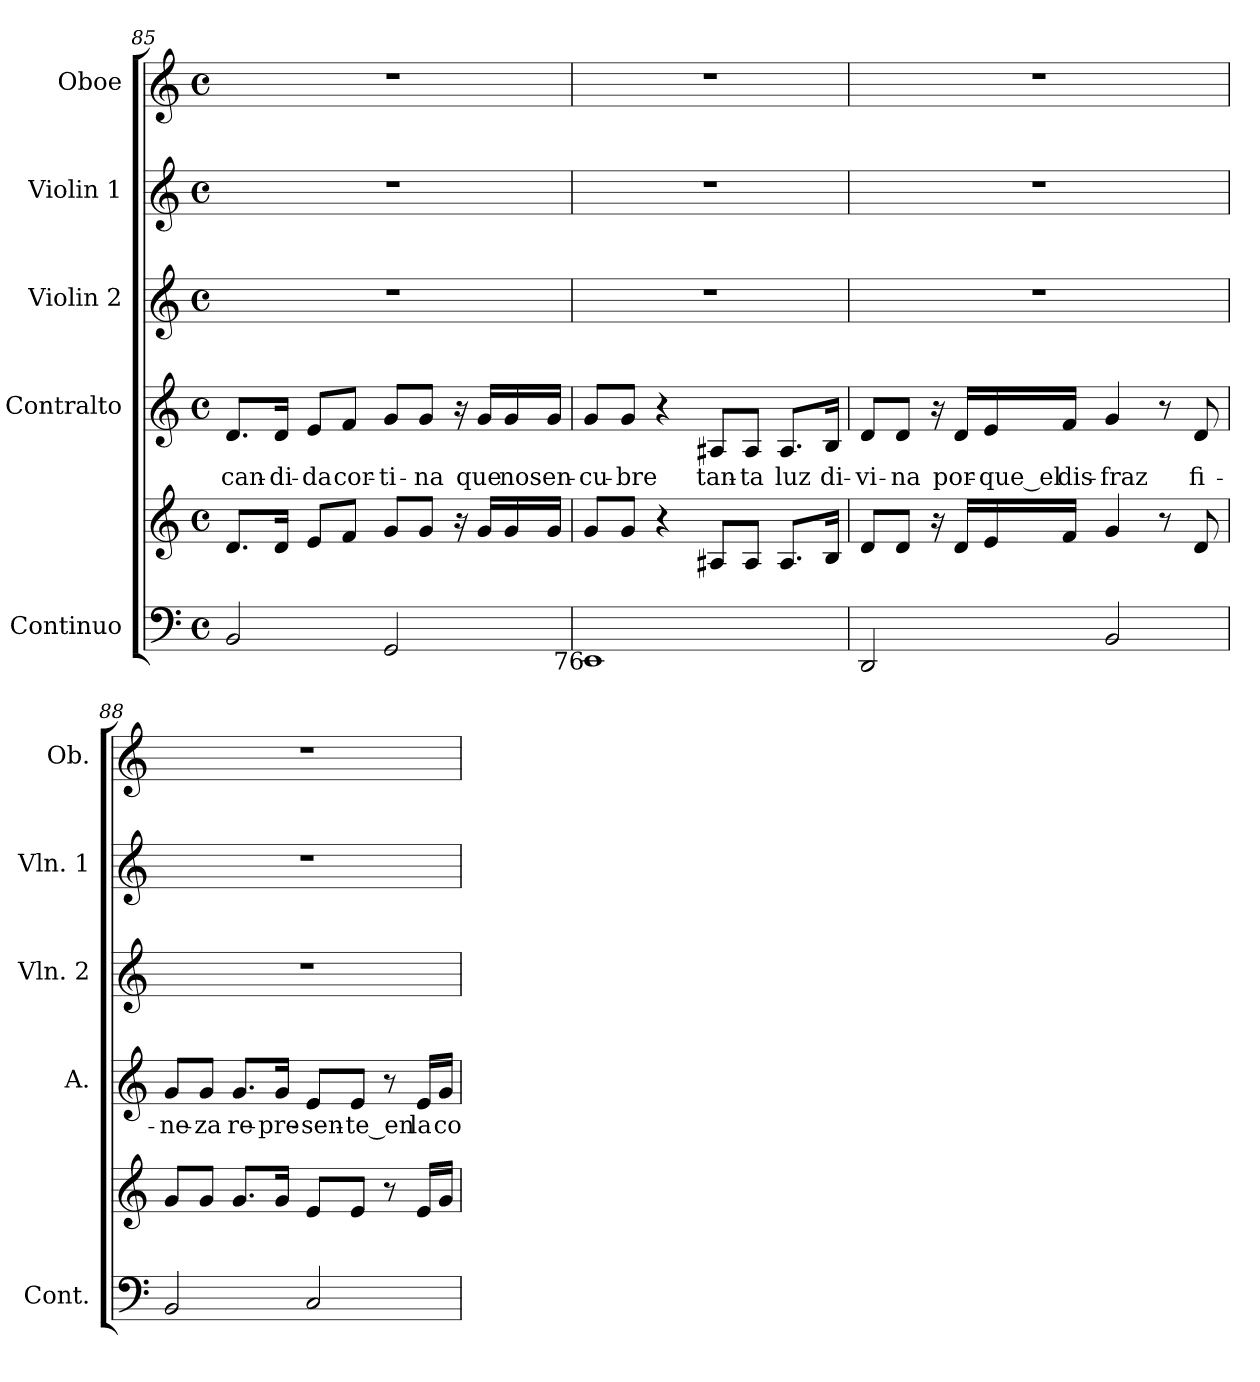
**kern	**kern	**kern	**text	**kern	**kern	**kern
*part5	*part5	*part4	*part4	*part3	*part2	*part1
*staff6	*staff5	*staff4	*staff4	*staff3	*staff2	*staff1
*I"Continuo	*	*I"Contralto	*	*I"Violin 2	*I"Violin 1	*I"Oboe
*I'Cont.	*	*I'A.	*	*I'Vln. 2	*I'Vln. 1	*I'Ob.
*clefF4	*clefG2	*clefG2	*	*clefG2	*clefG2	*clefG2
*k[]	*k[]	*k[]	*	*k[]	*k[]	*k[]
*C:	*C:	*C:	*	*C:	*C:	*C:
*M4/4	*M4/4	*M4/4	*	*M4/4	*M4/4	*M4/4
*met(c)	*met(c)	*met(c)	*	*met(c)	*met(c)	*met(c)
=85	=85	=85	=85	=85	=85	=85
!	!	!	!LO:LY:b:color=#000000	!	!	!
2BBi/	8.di/L	8.di/L	can-	1r	1r	1r
!	!	!	!LO:LY:b:color=#000000	!	!	!
.	16di/Jk	16di/Jk	-di-	.	.	.
!	!	!	!LO:LY:b:color=#000000	!	!	!
.	8ei/L	8ei/L	-da	.	.	.
!	!	!	!LO:LY:b:color=#000000	!	!	!
.	8fi/J	8fi/J	cor-	.	.	.
!	!	!	!LO:LY:b:color=#000000	!	!	!
2GGi/	8gi/L	8gi/L	-ti-	.	.	.
!	!	!	!LO:LY:b:color=#000000	!	!	!
.	8gi/J	8gi/J	-na	.	.	.
.	16r	16r	.	.	.	.
!	!	!	!LO:LY:b:color=#000000	!	!	!
.	16gi/LL	16gi/LL	que	.	.	.
!	!	!	!LO:LY:b:color=#000000	!	!	!
.	16gi/	16gi/	nos	.	.	.
!	!	!	!LO:LY:b:color=#000000	!	!	!
.	16gi/JJ	16gi/JJ	en-	.	.	.
=86	=86	=86	=86	=86	=86	=86
!LO:TX:b:rj:t=76	!	!	!	!	!	!
!	!	!	!LO:LY:b:color=#000000	!	!	!
1EEi	8gi/L	8gi/L	-cu-	1r	1r	1r
!	!	!	!LO:LY:b:color=#000000	!	!	!
.	8gi/J	8gi/J	-bre	.	.	.
.	4r	4r	.	.	.	.
!	!	!	!LO:LY:b:color=#000000	!	!	!
.	8A#Xi/L	8A#Xi/L	tan-	.	.	.
!	!	!	!LO:LY:b:color=#000000	!	!	!
.	8A#i/J	8A#i/J	-ta	.	.	.
!	!	!	!LO:LY:b:color=#000000	!	!	!
.	8.A#i/L	8.A#i/L	luz	.	.	.
!	!	!	!LO:LY:b:color=#000000	!	!	!
.	16Bi/Jk	16Bi/Jk	di-	.	.	.
!!LO:LB:g=z
=87	=87	=87	=87	=87	=87	=87
!	!	!	!LO:LY:b:color=#000000	!	!	!
2DDi/	8di/L	8di/L	-vi-	1r	1r	1r
!	!	!	!LO:LY:b:color=#000000	!	!	!
.	8di/J	8di/J	-na	.	.	.
.	16r	16r	.	.	.	.
!	!	!	!LO:LY:b:color=#000000	!	!	!
.	16di/LL	16di/LL	por-	.	.	.
!	!	!	!LO:LY:b:color=#000000	!	!	!
.	16ei/	16ei/	-que_el	.	.	.
!	!	!	!LO:LY:b:color=#000000	!	!	!
.	16fi/JJ	16fi/JJ	dis-	.	.	.
!	!	!	!LO:LY:b:color=#000000	!	!	!
2BBi/	4gi/	4gi/	-fraz	.	.	.
.	8r	8r	.	.	.	.
!	!	!	!LO:LY:b:color=#000000	!	!	!
.	8di/	8di/	fi-	.	.	.
=88	=88	=88	=88	=88	=88	=88
!	!	!	!LO:LY:b:color=#000000	!	!	!
2BBi/	8gi/L	8gi/L	-ne-	1r	1r	1r
!	!	!	!LO:LY:b:color=#000000	!	!	!
.	8gi/J	8gi/J	-za	.	.	.
!	!	!	!LO:LY:b:color=#000000	!	!	!
.	8.gi/L	8.gi/L	re-	.	.	.
!	!	!	!LO:LY:b:color=#000000	!	!	!
.	16gi/Jk	16gi/Jk	-pre-	.	.	.
!	!	!	!LO:LY:b:color=#000000	!	!	!
2Ci/	8ei/L	8ei/L	-sen-	.	.	.
!	!	!	!LO:LY:b:color=#000000	!	!	!
.	8ei/J	8ei/J	-te_en	.	.	.
.	8r	8r	.	.	.	.
!	!	!	!LO:LY:b:color=#000000	!	!	!
.	16ei/LL	16ei/LL	la	.	.	.
!	!	!	!LO:LY:b:color=#000000	!	!	!
.	16gi/JJ	16gi/JJ	co-	.	.	.
=	=	=	=	=	=	=
*-	*-	*-	*-	*-	*-	*-
